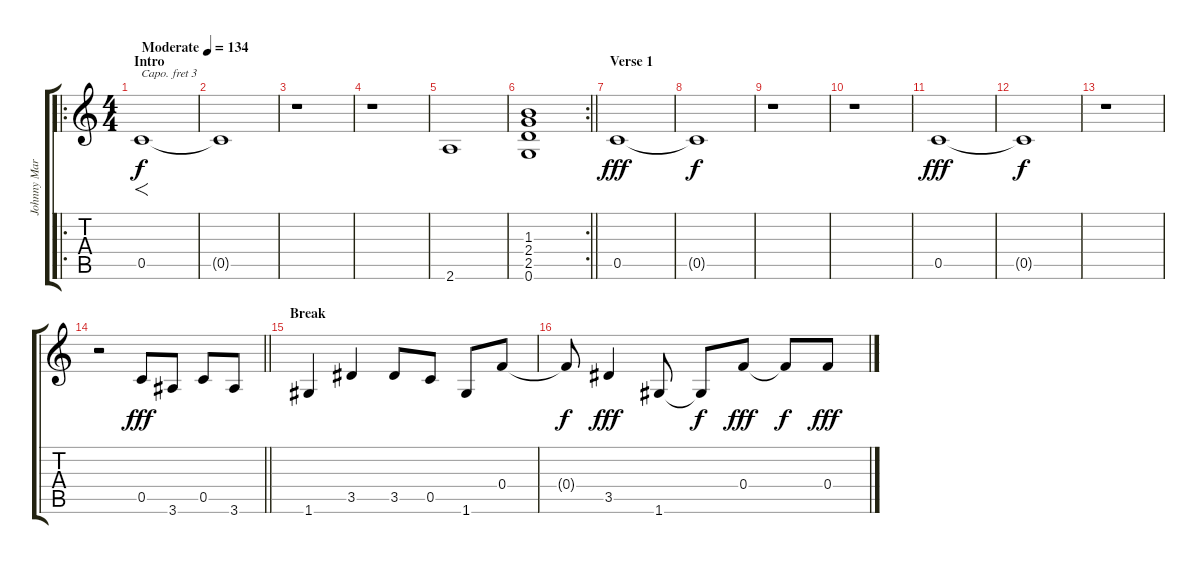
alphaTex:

\track ("Johnny Marr" "Johnny Mar") {instrument distortionguitar}
\staff {score tabs}
\capo 3
\tuning (E4 B3 G3 D3 A2 E2) {hide}
\ro
\ts (4 4)
\section ("" "Intro")
\tempo (134 "Moderate")
\clef g2
\ks c
0.5.1{f dy f instrument distortionguitar} |
0.5{t}.1 |
r.1 |
r.1 |
2.6.1 |
\rc 2
\barLineRight lightlight
(1.3 2.4 2.5 0.6).1 |
\section ("" "Verse 1")
0.5.1{dy fff} |
0.5{t}.1{dy f} |
r.1 |
r.1 |
0.5.1{dy fff} |
0.5{t}.1{dy f} |
r.1 |
\barLineRight lightlight
r.2 0.5.8{dy fff} 3.6.8 0.5.8 3.6.8 |
\section ("" "Break")
1.6.4{volume 14 instrument electricguitarjazz} 3.5.4 3.5.8 0.5.8 1.6.8 0.4.8 |
0.4{t}.8{dy f} 3.5.4{dy fff} 1.6.8 1.6{t}.8{dy f} 0.4.8{dy fff} 0.4{t}.8{dy f} 0.4{sl}.8{dy fff}
